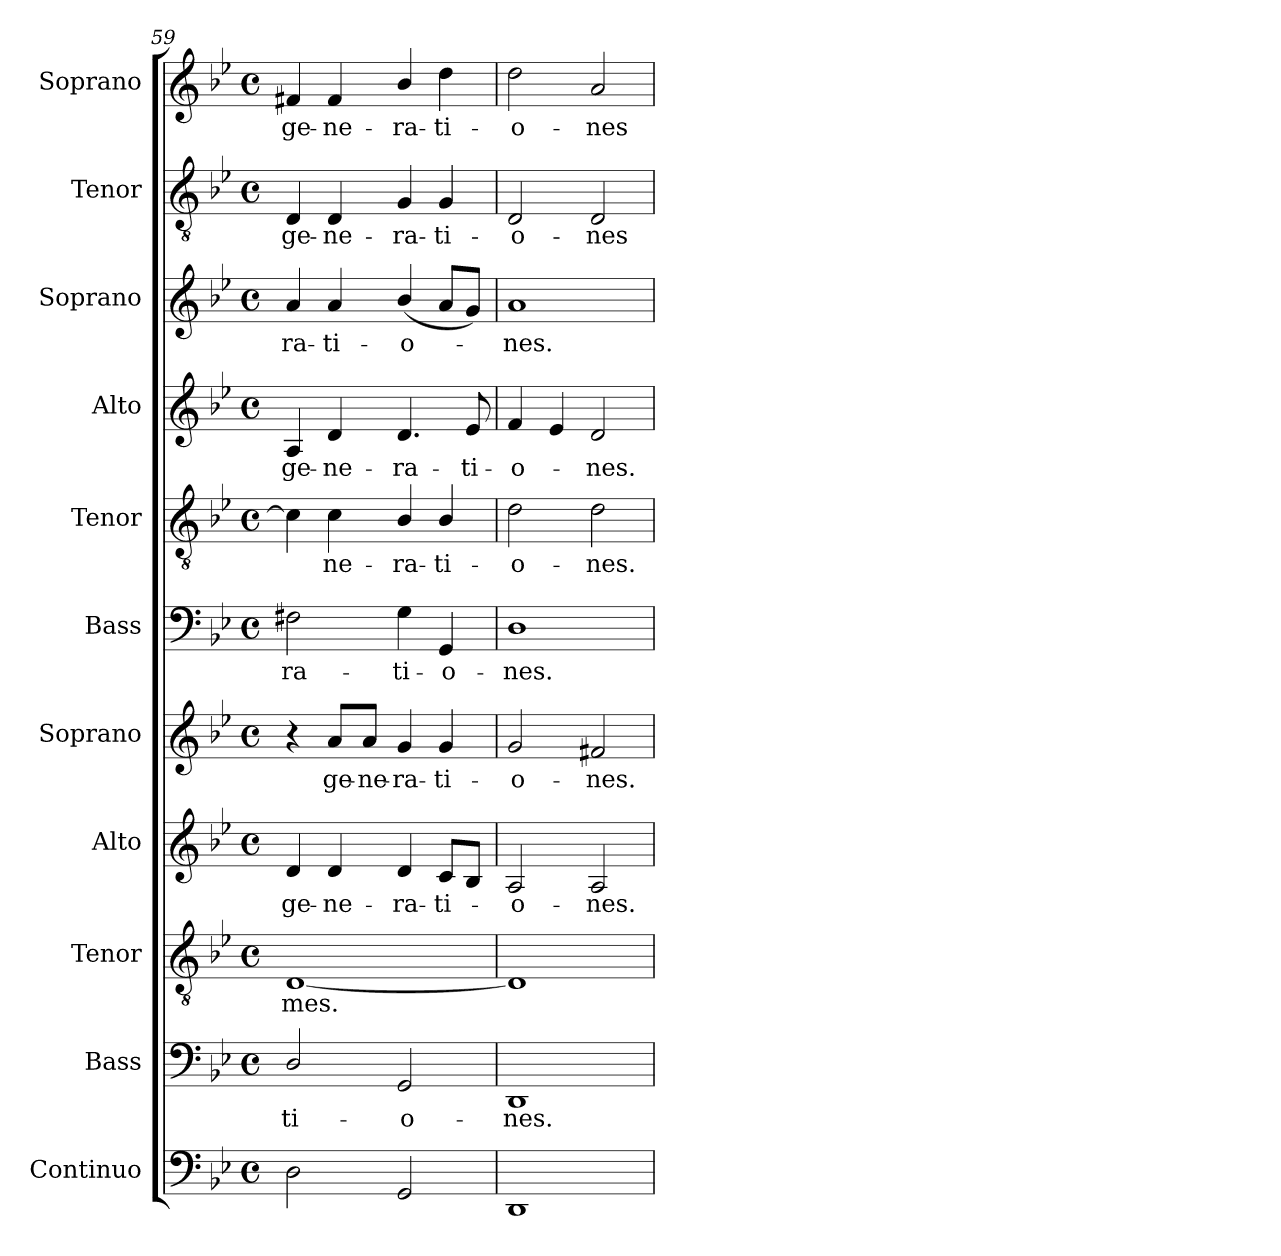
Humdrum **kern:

**kern	**kern	**text	**kern	**text	**kern	**text	**kern	**text	**kern	**text	**kern	**text	**kern	**text	**kern	**text	**kern	**text	**kern	**text
*part11	*part10	*part10	*part9	*part9	*part8	*part8	*part7	*part7	*part6	*part6	*part5	*part5	*part4	*part4	*part3	*part3	*part2	*part2	*part1	*part1
*staff11	*staff10	*staff10	*staff9	*staff9	*staff8	*staff8	*staff7	*staff7	*staff6	*staff6	*staff5	*staff5	*staff4	*staff4	*staff3	*staff3	*staff2	*staff2	*staff1	*staff1
*I"Continuo	*I"Bass	*	*I"Tenor	*	*I"Alto	*	*I"Soprano	*	*I"Bass	*	*I"Tenor	*	*I"Alto	*	*I"Soprano	*	*I"Tenor	*	*I"Soprano	*
*I'Cont.	*I'B.	*	*I'T.	*	*I'A.	*	*I'S.	*	*I'B.	*	*I'T.	*	*I'A.	*	*I'S.	*	*I'T.	*	*I'S.	*
*clefF4	*clefF4	*	*clefGv2	*	*clefG2	*	*clefG2	*	*clefF4	*	*clefGv2	*	*clefG2	*	*clefG2	*	*clefGv2	*	*clefG2	*
*	*	*	*ITrd7c12	*	*	*	*	*	*	*	*ITrd7c12	*	*	*	*	*	*ITrd7c12	*	*	*
*k[b-e-]	*k[b-e-]	*	*k[b-e-]	*	*k[b-e-]	*	*k[b-e-]	*	*k[b-e-]	*	*k[b-e-]	*	*k[b-e-]	*	*k[b-e-]	*	*k[b-e-]	*	*k[b-e-]	*
*B-:	*B-:	*	*B-:	*	*B-:	*	*B-:	*	*B-:	*	*B-:	*	*B-:	*	*B-:	*	*B-:	*	*B-:	*
*M4/4	*M4/4	*	*M4/4	*	*M4/4	*	*M4/4	*	*M4/4	*	*M4/4	*	*M4/4	*	*M4/4	*	*M4/4	*	*M4/4	*
*met(c)	*met(c)	*	*met(c)	*	*met(c)	*	*met(c)	*	*met(c)	*	*met(c)	*	*met(c)	*	*met(c)	*	*met(c)	*	*met(c)	*
=59	=59	=59	=59	=59	=59	=59	=59	=59	=59	=59	=59	=59	=59	=59	=59	=59	=59	=59	=59	=59
!	!	!LO:LY:b:color=#000000	!	!	!	!	!	!	!	!	!	!	!	!	!	!	!	!	!	!
!	!	!	!	!LO:LY:b:color=#000000	!	!	!	!	!	!	!	!	!	!	!	!	!	!	!	!
!	!	!	!	!	!	!LO:LY:b:color=#000000	!	!	!	!	!	!	!	!	!	!	!	!	!	!
!	!	!	!	!	!	!	!	!	!	!LO:LY:b:color=#000000	!	!	!	!	!	!	!	!	!	!
!	!	!	!	!	!	!	!	!	!	!	!	!	!	!LO:LY:b:color=#000000	!	!	!	!	!	!
!	!	!	!	!	!	!	!	!	!	!	!	!	!	!	!	!LO:LY:b:color=#000000	!	!	!	!
!	!	!	!	!	!	!	!	!	!	!	!	!	!	!	!	!	!	!LO:LY:b:color=#000000	!	!
!	!	!	!	!	!	!	!	!	!	!	!	!	!	!	!	!	!	!	!	!LO:LY:b:color=#000000
2Di\	2Di/	-ti-	[<1DDi	-mes.	4di/	ge-	4r	.	2F#Xi\	-ra-	4Ci\]	.	4Ai/	ge-	4ai/	-ra-	4DDi/	ge-	4f#Xi/	ge-
!	!	!	!	!	!	!LO:LY:b:color=#000000	!	!	!	!	!	!	!	!	!	!	!	!	!	!
!	!	!	!	!	!	!	!	!LO:LY:b:color=#000000	!	!	!	!	!	!	!	!	!	!	!	!
!	!	!	!	!	!	!	!	!	!	!	!	!LO:LY:b:color=#000000	!	!	!	!	!	!	!	!
!	!	!	!	!	!	!	!	!	!	!	!	!	!	!LO:LY:b:color=#000000	!	!	!	!	!	!
!	!	!	!	!	!	!	!	!	!	!	!	!	!	!	!	!LO:LY:b:color=#000000	!	!	!	!
!	!	!	!	!	!	!	!	!	!	!	!	!	!	!	!	!	!	!LO:LY:b:color=#000000	!	!
!	!	!	!	!	!	!	!	!	!	!	!	!	!	!	!	!	!	!	!	!LO:LY:b:color=#000000
.	.	.	.	.	4di/	-ne-	8ai/L	ge-	.	.	4Ci\	-ne-	4di/	-ne-	4ai/	-ti-	4DDi/	-ne-	4f#i/	-ne-
!	!	!	!	!	!	!	!	!LO:LY:b:color=#000000	!	!	!	!	!	!	!	!	!	!	!	!
.	.	.	.	.	.	.	8ai/J	-ne-	.	.	.	.	.	.	.	.	.	.	.	.
!	!	!LO:LY:b:color=#000000	!	!	!	!	!	!	!	!	!	!	!	!	!	!	!	!	!	!
!	!	!	!	!	!	!LO:LY:b:color=#000000	!	!	!	!	!	!	!	!	!	!	!	!	!	!
!	!	!	!	!	!	!	!	!LO:LY:b:color=#000000	!	!	!	!	!	!	!	!	!	!	!	!
!	!	!	!	!	!	!	!	!	!	!LO:LY:b:color=#000000	!	!	!	!	!	!	!	!	!	!
!	!	!	!	!	!	!	!	!	!	!	!	!LO:LY:b:color=#000000	!	!	!	!	!	!	!	!
!	!	!	!	!	!	!	!	!	!	!	!	!	!	!LO:LY:b:color=#000000	!	!	!	!	!	!
!	!	!	!	!	!	!	!	!	!	!	!	!	!	!	!	!LO:LY:b:color=#000000	!	!	!	!
!	!	!	!	!	!	!	!	!	!	!	!	!	!	!	!	!	!	!LO:LY:b:color=#000000	!	!
!	!	!	!	!	!	!	!	!	!	!	!	!	!	!	!	!	!	!	!	!LO:LY:b:color=#000000
2GGi/	2GGi/	-o-	.	.	4di/	-ra-	4gi/	-ra-	4Gi\	-ti-	4BB-i/	-ra-	4.di/	-ra-	(4b-i/	-o-	4GGi/	-ra-	4b-i/	-ra-
!	!	!	!	!	!	!LO:LY:b:color=#000000	!	!	!	!	!	!	!	!	!	!	!	!	!	!
!	!	!	!	!	!	!	!	!LO:LY:b:color=#000000	!	!	!	!	!	!	!	!	!	!	!	!
!	!	!	!	!	!	!	!	!	!	!LO:LY:b:color=#000000	!	!	!	!	!	!	!	!	!	!
!	!	!	!	!	!	!	!	!	!	!	!	!LO:LY:b:color=#000000	!	!	!	!	!	!	!	!
!	!	!	!	!	!	!	!	!	!	!	!	!	!	!	!	!	!	!LO:LY:b:color=#000000	!	!
!	!	!	!	!	!	!	!	!	!	!	!	!	!	!	!	!	!	!	!	!LO:LY:b:color=#000000
.	.	.	.	.	8ci/L	-ti-	4gi/	-ti-	4GGi/	-o-	4BB-i/	-ti-	.	.	8ai/L	.	4GGi/	-ti-	4ddi\	-ti-
!	!	!	!	!	!	!	!	!	!	!	!	!	!	!LO:LY:b:color=#000000	!	!	!	!	!	!
.	.	.	.	.	8B-i/J	.	.	.	.	.	.	.	8e-i/	-ti-	8gi/J)	.	.	.	.	.
=60	=60	=60	=60	=60	=60	=60	=60	=60	=60	=60	=60	=60	=60	=60	=60	=60	=60	=60	=60	=60
!	!	!LO:LY:b:color=#000000	!	!	!	!	!	!	!	!	!	!	!	!	!	!	!	!	!	!
!	!	!	!	!	!	!LO:LY:b:color=#000000	!	!	!	!	!	!	!	!	!	!	!	!	!	!
!	!	!	!	!	!	!	!	!LO:LY:b:color=#000000	!	!	!	!	!	!	!	!	!	!	!	!
!	!	!	!	!	!	!	!	!	!	!LO:LY:b:color=#000000	!	!	!	!	!	!	!	!	!	!
!	!	!	!	!	!	!	!	!	!	!	!	!LO:LY:b:color=#000000	!	!	!	!	!	!	!	!
!	!	!	!	!	!	!	!	!	!	!	!	!	!	!LO:LY:b:color=#000000	!	!	!	!	!	!
!	!	!	!	!	!	!	!	!	!	!	!	!	!	!	!	!LO:LY:b:color=#000000	!	!	!	!
!	!	!	!	!	!	!	!	!	!	!	!	!	!	!	!	!	!	!LO:LY:b:color=#000000	!	!
!	!	!	!	!	!	!	!	!	!	!	!	!	!	!	!	!	!	!	!	!LO:LY:b:color=#000000
1DDi	1DDi	-nes.	1DDi]	.	2Ai/	-o-	2gi/	-o-	1Di	-nes.	2Di\	-o-	4fi/	-o-	1ai	-nes.	2DDi/	-o-	2ddi\	-o-
.	.	.	.	.	.	.	.	.	.	.	.	.	4e-i/	.	.	.	.	.	.	.
!	!	!	!	!	!	!LO:LY:b:color=#000000	!	!	!	!	!	!	!	!	!	!	!	!	!	!
!	!	!	!	!	!	!	!	!LO:LY:b:color=#000000	!	!	!	!	!	!	!	!	!	!	!	!
!	!	!	!	!	!	!	!	!	!	!	!	!LO:LY:b:color=#000000	!	!	!	!	!	!	!	!
!	!	!	!	!	!	!	!	!	!	!	!	!	!	!LO:LY:b:color=#000000	!	!	!	!	!	!
!	!	!	!	!	!	!	!	!	!	!	!	!	!	!	!	!	!	!LO:LY:b:color=#000000	!	!
!	!	!	!	!	!	!	!	!	!	!	!	!	!	!	!	!	!	!	!	!LO:LY:b:color=#000000
.	.	.	.	.	2Ai/	-nes.	2f#Xi/	-nes.	.	.	2Di\	-nes.	2di/	-nes.	.	.	2DDi/	-nes	2ai/	-nes
=	=	=	=	=	=	=	=	=	=	=	=	=	=	=	=	=	=	=	=	=
*-	*-	*-	*-	*-	*-	*-	*-	*-	*-	*-	*-	*-	*-	*-	*-	*-	*-	*-	*-	*-
